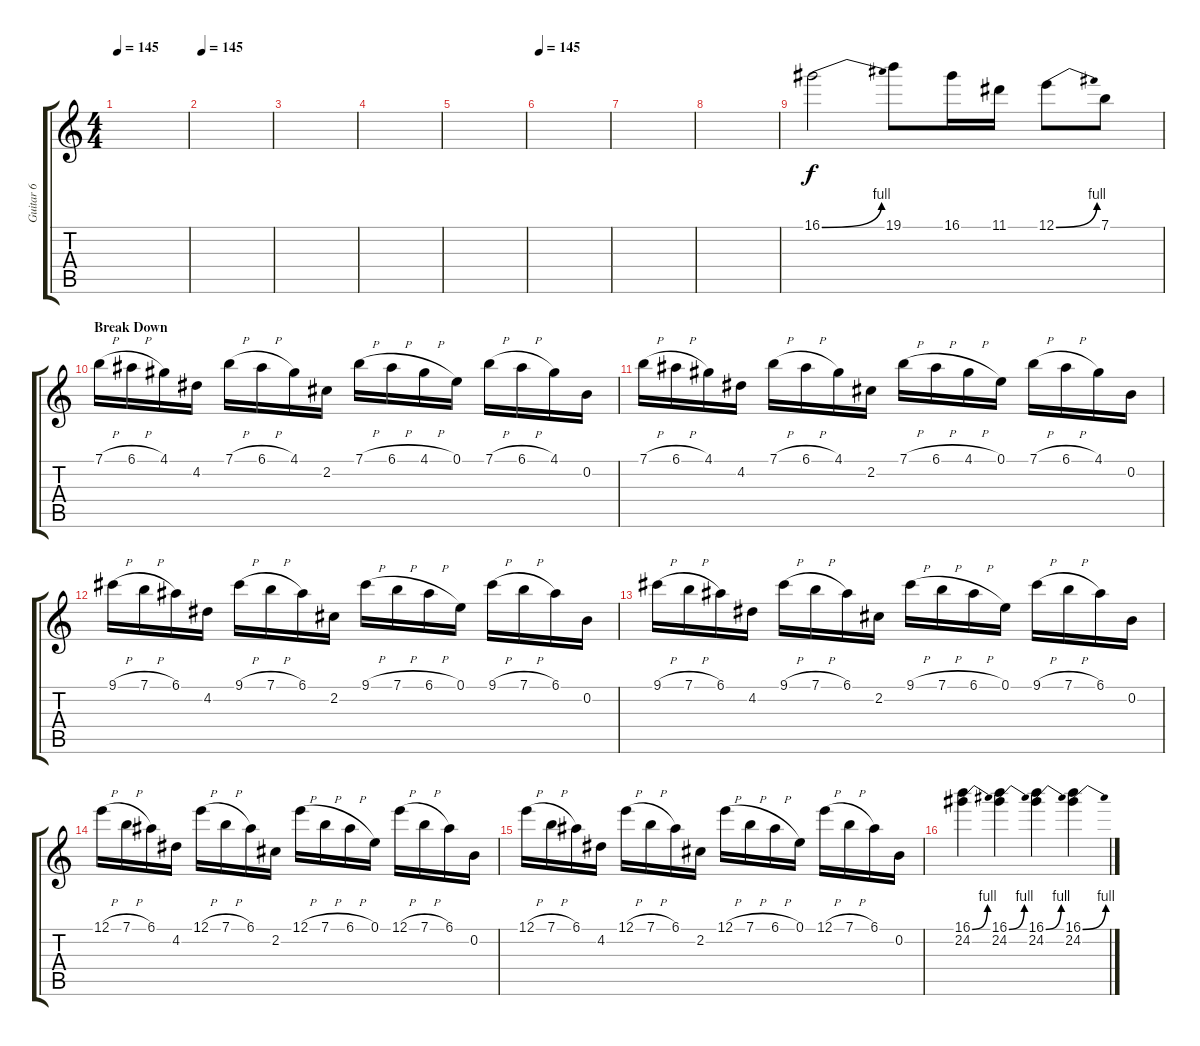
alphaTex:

\track ("Guitar 6" "Guitar 6") {instrument distortionguitar}
\staff {score tabs}
\tuning (E4 B3 G3 D3 A2 E2) {hide}
\ts (4 4)
\tempo 145
\clef g2
\ks c
|
\tempo 145
|
|
|
|
\tempo 145
|
|
|
16.1{be (bend 0 0 60 4)}.2 19.1.8 16.1.16 11.1.16 12.1{be (bend 0 0 60 4)}.8 7.1.8 |
\section ("" "Break Down")
7.1{h}.16 6.1{h}.16 4.1.16 4.2.16 7.1{h}.16 6.1{h}.16 4.1.16 2.2.16 7.1{h}.16 6.1{h}.16 4.1{h}.16 0.1.16 7.1{h}.16 6.1{h}.16 4.1.16 0.2.16 |
7.1{h}.16 6.1{h}.16 4.1.16 4.2.16 7.1{h}.16 6.1{h}.16 4.1.16 2.2.16 7.1{h}.16 6.1{h}.16 4.1{h}.16 0.1.16 7.1{h}.16 6.1{h}.16 4.1.16 0.2.16 |
9.1{h}.16 7.1{h}.16 6.1.16 4.2.16 9.1{h}.16 7.1{h}.16 6.1.16 2.2.16 9.1{h}.16 7.1{h}.16 6.1{h}.16 0.1.16 9.1{h}.16 7.1{h}.16 6.1.16 0.2.16 |
9.1{h}.16 7.1{h}.16 6.1.16 4.2.16 9.1{h}.16 7.1{h}.16 6.1.16 2.2.16 9.1{h}.16 7.1{h}.16 6.1{h}.16 0.1.16 9.1{h}.16 7.1{h}.16 6.1.16 0.2.16 |
12.1{h}.16 7.1{h}.16 6.1.16 4.2.16 12.1{h}.16 7.1{h}.16 6.1.16 2.2.16 12.1{h}.16 7.1{h}.16 6.1{h}.16 0.1.16 12.1{h}.16 7.1{h}.16 6.1.16 0.2.16 |
12.1{h}.16 7.1{h}.16 6.1.16 4.2.16 12.1{h}.16 7.1{h}.16 6.1.16 2.2.16 12.1{h}.16 7.1{h}.16 6.1{h}.16 0.1.16 12.1{h}.16 7.1{h}.16 6.1.16 0.2.16 |
(16.1{be (bend 0 0 60 4)} 24.2).4 (16.1{be (bend 0 0 60 4)} 24.2).4 (16.1{be (bend 0 0 60 4)} 24.2).4 (16.1{be (bend 0 0 60 4)} 24.2).4
